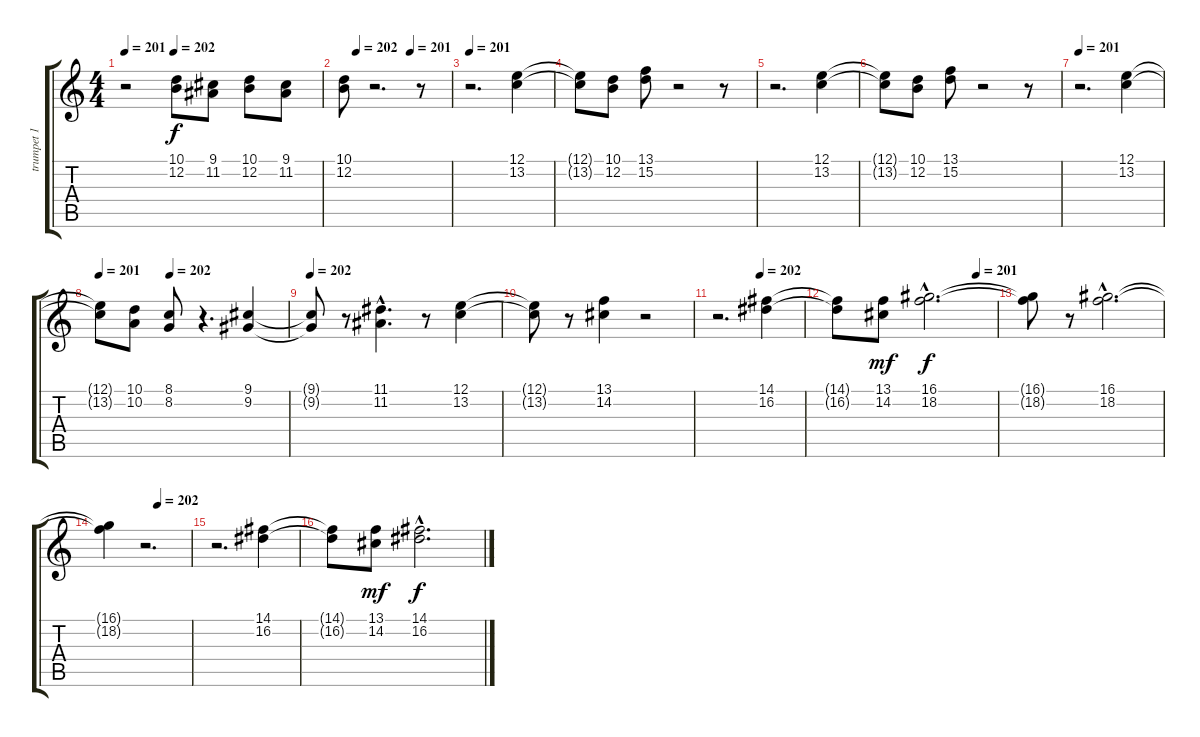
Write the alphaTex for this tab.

\track ("trumpet 1" "trumpet 1") {instrument brasssection}
\staff {score tabs}
\tuning (E4 B3 G3 D3 A2 E2) {hide}
\ts (4 4)
\tempo 201
\tempo (202 0.25)
\clef g2
\ks c
r.2{dy f} (10.1 12.2).8 (9.1 11.2).8 (10.1 12.2).8 (9.1 11.2).8 |
\tempo (202 0.125)
\tempo (201 0.625)
(10.1 12.2).8 r.2{d} r.8 |
\tempo 201
r.2{d} (12.1 13.2).4 |
(12.1{t} 13.2{t}).8 (10.1 12.2).8 (13.1 15.2).8 r.2 r.8 |
r.2{d} (12.1 13.2).4 |
(12.1{t} 13.2{t}).8 (10.1 12.2).8 (13.1 15.2).8 r.2 r.8 |
\tempo 201
r.2{d} (12.1 13.2).4 |
\tempo 201
\tempo (202 0.375)
(12.1{t} 13.2{t}).8 (10.1 10.2).8 (8.1 8.2).8 r.4{d} (9.1 9.2).4 |
\tempo 202
(9.1{t} 9.2{t}).8 r.8 (11.1{hac} 11.2{hac}).4{d} r.8 (12.1 13.2).4 |
(12.1{t} 13.2{t}).8 r.8 (13.1 14.2).4 r.2 |
\tempo (202 0.5)
r.2{d} (14.1 16.2).4 |
\tempo (201 0.875)
(14.1{t} 16.2{t}).8 (13.1 14.2).8{dy mf} (16.1{hac} 18.2{hac}).2{d dy f} |
(16.1{t} 18.2{t}).8 r.8 (16.1{hac} 18.2{hac}).2{d} |
\tempo (202 0.625)
(16.1{t} 18.2{t}).4 r.2{d} |
r.2{d} (14.1 16.2).4 |
(14.1{t} 16.2{t}).8 (13.1 14.2).8{dy mf} (14.1{hac} 16.2{hac}).2{d dy f}
